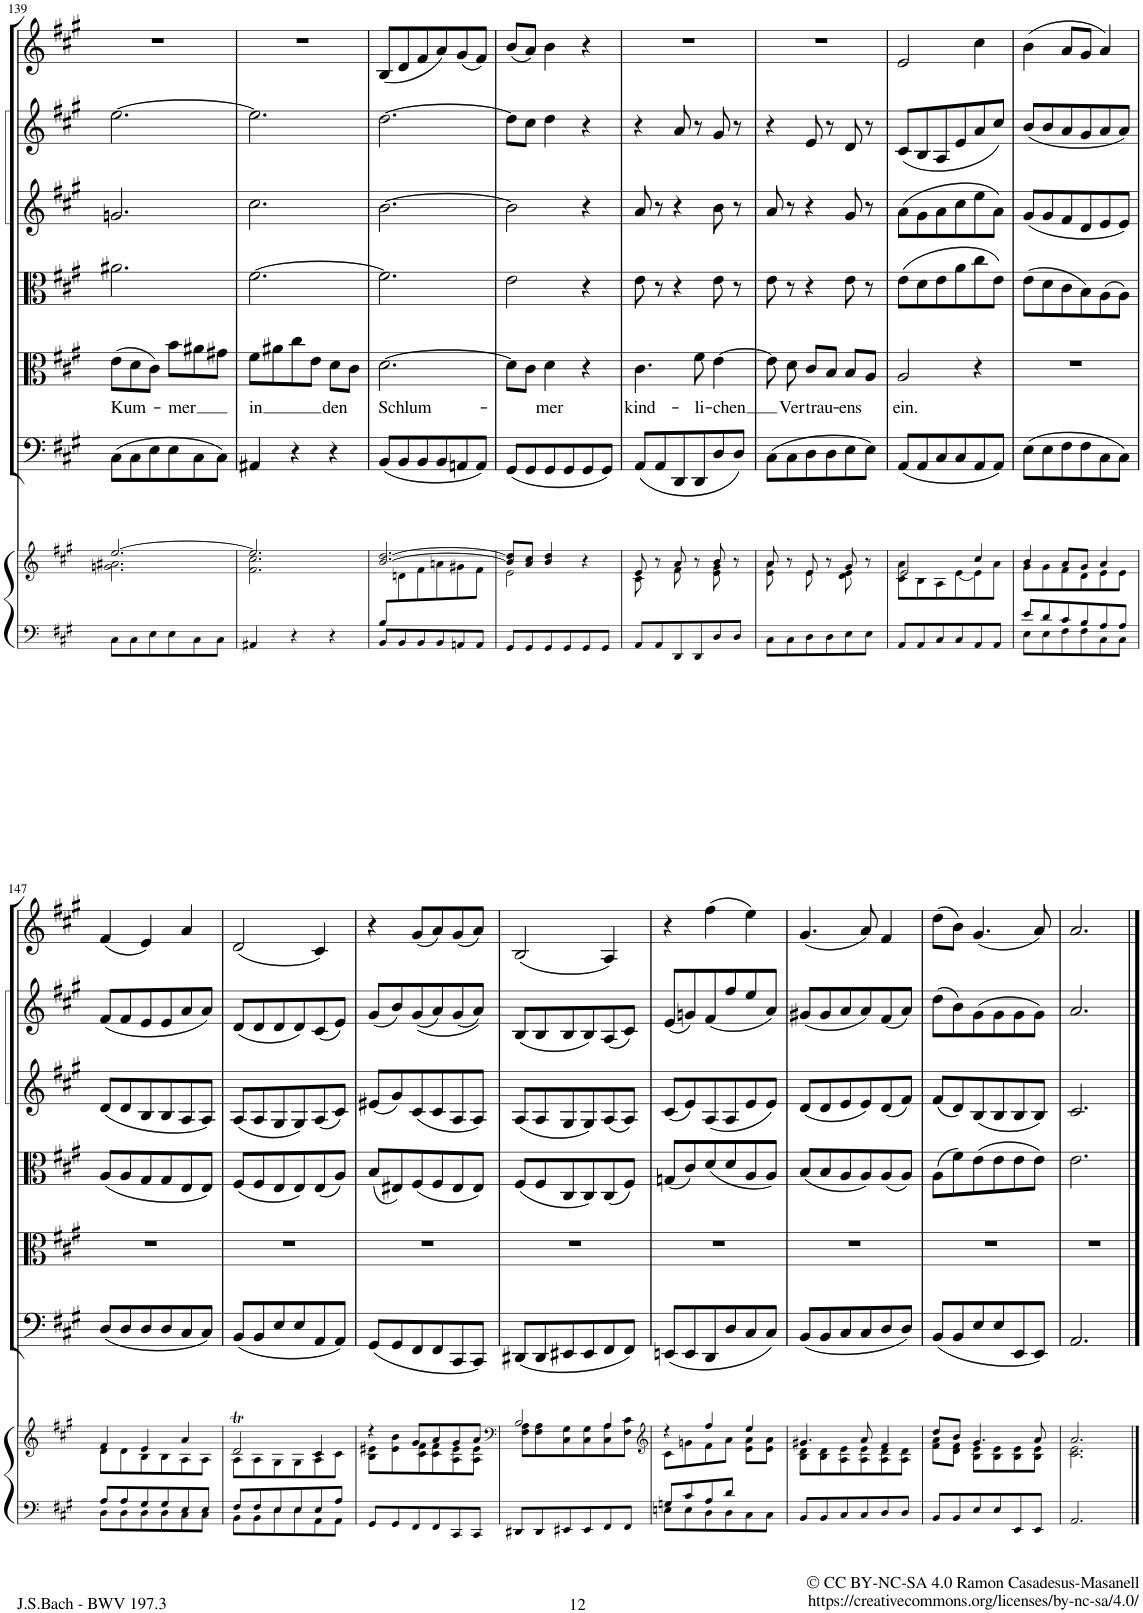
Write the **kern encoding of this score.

**kern	**kern	**kern	**kern	**text	**kern	**kern	**kern	**kern
*part7	*part7	*part6	*part5	*part5	*part4	*part3	*part2	*part1
*staff8	*staff7	*staff6	*staff5	*staff5	*staff4	*staff3	*staff2	*staff1
*I"Piano reduction	*	*I"Continuo	*I"Alto	*	*I"Viola	*I"Violino II	*I"Violino I	*I"Oboe d'amore
*I'Pno	*	*	*	*	*I'Vla	*I'Vln	*I'Vln	*I'Ob
!!LO:PB:g=z
*clefF4	*clefG2	*clefF4	*clefC3	*	*clefC3	*clefG2	*clefG2	*clefG2
*k[f#c#g#]	*k[f#c#g#]	*k[f#c#g#]	*k[f#c#g#]	*	*k[f#c#g#]	*k[f#c#g#]	*k[f#c#g#]	*k[f#c#g#]
*M3/4	*M3/4	*M3/4	*M3/4	*	*M3/4	*M3/4	*M3/4	*M3/4
=139	=139	=139	=139	=139	=139	=139	=139	=139
*	*^	*	*	*	*	*	*	*
!	!	!	!	!	!LO:LY:b	!	!	!	!
8C#\L	[2.ee/	2.gn\ 2.a#X\	(8C#\L	(8e\L	Kum-	2.a#X\	2.gn/	[2.ee\	2.r
8C#\	.	.	8C#\	8d\	.	.	.	.	.
8E\	.	.	8E\	8c#\J)	.	.	.	.	.
!	!	!	!	!	!LO:LY:b	!	!	!	!
8E\	.	.	8E\	8b\L	-mer	.	.	.	.
8C#\	.	.	8C#\	8a#X\	.	.	.	.	.
8C#\J	.	.	8C#\J)	8g#X\J	.	.	.	.	.
=140	=140	=140	=140	=140	=140	=140	=140	=140	=140
!	!	!	!	!	!LO:LY:b	!	!	!	!
4AA#X/	2.ee/]	2.f#\ 2.cc#\	4AA#X/	8f#\L	in	[2.f#\	2.cc#\	2.ee\]	2.r
.	.	.	.	8a#X\	.	.	.	.	.
4r	.	.	4r	8cc#\	.	.	.	.	.
.	.	.	.	8e\J	.	.	.	.	.
!	!	!	!	!	!LO:LY:b	!	!	!	!
4r	.	.	4r	8d\L	den	.	.	.	.
.	.	.	.	8c#\J	.	.	.	.	.
=141	=141	=141	=141	=141	=141	=141	=141	=141	=141
*^	*	*	*	*	*	*	*	*	*
!	!	!	!	!	!	!LO:LY:b	!	!	!	!
8B/L	8BB/L	[2.b/ [2.dd/	8ryy	(8BB/L	[2.d\	Schlum-	2.f#\]	[2.b\	[2.dd\	(8B/L
2ryy	8BB/	.	8dn\	8BB/	.	.	.	.	.	8d/
.	8BB/	.	8f#\	8BB/	.	.	.	.	.	8f#/
.	8BB/	.	8an\	8BB/	.	.	.	.	.	8a/)
.	8AAn/	.	8g#X\	8AAn/	.	.	.	.	.	(8g#/
8ryy	8AA/J	.	8f#\J	8AA/J)	.	.	.	.	.	8f#/J)
*v	*v	*	*	*	*	*	*	*	*	*
=142	=142	=142	=142	=142	=142	=142	=142	=142	=142
8GG#/L	8b/] 8dd/]L	2e\	(8GG#/L	8d\L]	.	2e\	2b\]	8dd\L]	(8b/L
8GG#/	8a/ 8cc#/J	.	8GG#/	8c#\J	.	.	.	8cc#\J	8a/J)
!	!	!	!	!	!LO:LY:b	!	!	!	!
8GG#/	4b/ 4dd/	.	8GG#/	4d\	-mer	.	.	4dd\	4b\
8GG#/	.	.	8GG#/	.	.	.	.	.	.
8GG#/	4r	4ryy	8GG#/	4r	.	4r	4r	4r	4r
8GG#/J	.	.	8GG#/J)	.	.	.	.	.	.
=143	=143	=143	=143	=143	=143	=143	=143	=143	=143
!	!	!	!	!	!LO:LY:b	!	!	!	!
8AA/L	8e/	8c#\	(8AA/L	4.c#\	kind-	8e\	8a/	4r	2.r
8AA/	8r	8ryy	8AA/	.	.	8r	8r	.	.
8DD/	8a/	8f#\	8DD/	.	.	4r	4r	8a/	.
!	!	!	!	!	!LO:LY:b	!	!	!	!
8DD/	8r	8ryy	8DD/	8f#\	-li-	.	.	8r	.
!	!	!	!	!	!LO:LY:b	!	!	!	!
8D/	8b/	8e\ 8g#\	8D/	[4e\	-chen	8e\	8b\	8g#/	.
8D/J	8r	8ryy	8D/J)	.	.	8r	8r	8r	.
=144	=144	=144	=144	=144	=144	=144	=144	=144	=144
8C#\L	8a/	8e\ 8a\	(8C#\L	8e\]	.	8e\	8a/	4r	2.r
!	!	!	!	!	!LO:LY:b	!	!	!	!
8C#\	8r	8ryy	8C#\	8d\	Ver-	8r	8r	.	.
!	!	!	!	!	!LO:LY:b	!	!	!	!
8D\	8e/	8e\	8D\	8c#/L	-trau-	4r	4r	8e/	.
8D\	8r	8ryy	8D\	8B/J	.	.	.	8r	.
!	!	!	!	!	!LO:LY:b	!	!	!	!
8E\	8g#/	8d\ 8e\	8E\	8B/L	-ens	8e\	8g#/	8d/	.
8E\J	8r	8ryy	8E\J)	8A/J	.	8r	8r	8r	.
=145	=145	=145	=145	=145	=145	=145	=145	=145	=145
!	!	!	!	!	!LO:LY:b	!	!	!	!
8AA/L	2e/	8c#\ 8a\L	(8AA/L	2A/	ein.	(8e\L	(8a\L	(8c#/L	2e/
8AA/	.	8B\	8AA/	.	.	8d\	8g#\	8B/	.
8C#/	.	8A\	8C#/	.	.	8e\	8a\	8A/	.
8C#/	.	[8e\	8C#/	.	.	8a\	8cc#\	8e/	.
8AA/	4cc#/	8e\]	8AA/	4r	.	8cc#\	8ee\	8a/	4cc#\
8AA/J	.	8a\J	8AA/J)	.	.	8e\J)	8a\J)	8cc#/J)	.
=146	=146	=146	=146	=146	=146	=146	=146	=146	=146
*^	*	*	*	*	*	*	*	*	*
8e/L	8E\L	4b/	8g#\L	(8E\L	2.r	.	(8e\L	(8g#/L	(8b/L	(4b\
8d/	8E\	.	8g#\	8E\	.	.	8d\	8g#/	8b/	.
8c#/	8F#\	8a/L	8f#\	8F#\	.	.	8c#\	8f#/	8a/	8a/L
8B/	8F#\	8g#/J	8d\	8F#\	.	.	8B\)	8d/	8g#/	8g#/J
8A/	8C#\	4a/	8e\	8C#\	.	.	(8A\	8e/	8a/	4a/)
8A/J	8C#\J	.	8e\J	8C#\J)	.	.	8A\J)	8e/J)	8a/J)	.
!!LO:LB:g=z
=147	=147	=147	=147	=147	=147	=147	=147	=147	=147	=147
8A/L	8D\L	4f#/	8d\L	(8D/L	2.r	.	(8A/L	(8d/L	(8f#/L	(4f#/
8A/	8D\	.	8d\	8D/	.	.	8A/	8d/	8f#/	.
8G#/	8D\	4e/	8B\	8D/	.	.	8G#/	8B/	8e/	4e/)
8G#/	8D\	.	8B\	8D/	.	.	8G#/	8B/	8e/	.
8E/	8C#\	4a/	8A\	8C#/	.	.	8E/	8A/	8a/	4a/
8E/J	8C#\J	.	8A\J	8C#/J)	.	.	8E/J)	8A/J)	8a/J)	.
=148	=148	=148	=148	=148	=148	=148	=148	=148	=148	=148
8F#/L	8BB\L	2dT/	8A\L	(8BB/L	2.r	.	(8F#/L	(8A/L	(8d/L	(2d/
8F#/	8BB\	.	8A\	8BB/	.	.	8F#/	8A/	8d/	.
8E/	8E\	.	8G#\	8E/	.	.	8E/	8G#/	8d/	.
8E/	8E\	.	8G#\	8E/	.	.	8E/)	8G#/)	8d/)	.
8E/	8AA\	4c#/	8A\	8AA/	.	.	(8E/	(8A/	(8c#/	4c#/)
8A/J	8AA\J	.	8c#\J	8AA/J)	.	.	8A/J)	8c#/J)	8e/J)	.
*v	*v	*	*	*	*	*	*	*	*	*
=149	=149	=149	=149	=149	=149	=149	=149	=149	=149
8GG#/L	4r	8B\ 8e#X\L	(8GG#/L	2.r	.	(8B/L	(8e#X/L	(8g#/L	4r
8GG#/	.	8e#\ 8b\	8GG#/	.	.	8E#X/)	8g#/)	8b/)	.
8FF#/	8g#/L	8c#\ 8f#\	8FF#/	.	.	(8F#/	(8c#/	((8g#/	(8g#/L
8FF#/	8a/	8c#\ 8f#\	8FF#/	.	.	8F#/	8c#/	8a/)	8a/)
8CC#/	8g#/	8A\ 8e#\	8CC#/	.	.	8E#/	8A/	(8g#/	(8g#/
8CC#/J	8a/J	8A\ 8e#\J	8CC#/J)	.	.	8E#/J)	8A/J)	8a/J))	8a/J)
=150	=150	=150	=150	=150	=150	=150	=150	=150	=150
*	*clefF4	*	*	*	*	*	*	*	*
8DD#X/L	2B/	8F#\ 8A\L	(8DD#X/L	2.r	.	(8F#/L	(8A/L	(8B/L	(2B/
8DD#/	.	8F#\ 8A\	8DD#/	.	.	8F#/	8A/	8B/	.
8EE#X/	.	8C#\ 8G#\	8EE#X/	.	.	8C#/	8G#/	8B/	.
8EE#/	.	8C#\ 8G#\	8EE#/	.	.	8C#/)	8G#/)	8B/)	.
8FF#/	4A/	8C#\ 8A\	8FF#/	.	.	(8C#/	(8A/	(8A/	4A/)
8FF#/J	.	8F#\ 8c#\J	8FF#/J)	.	.	8F#/J)	8A/J)	8c#/J)	.
=151	=151	=151	=151	=151	=151	=151	=151	=151	=151
*	*clefG2	*	*	*	*	*	*	*	*
*^	*	*	*	*	*	*	*	*	*
8Gn/L	8En\L	4r	8c#\L	(8EEn/L	2.r	.	(8Gn/L	(8c#/L	(8e/L	4r
8c#/	8E\	.	8gn\	8EE/	.	.	8c#/)	8e/)	8gn/)	.
8A/	8D\	4ff#/	8f#\	8DD/	.	.	(8d/	(8A/	(8f#/	(4ff#\
8d/J	8D\	.	8a\J	8D/	.	.	8d/	8A/	8ff#/	.
4ryy	8C#\	4ee/	8e\ 8a\L	8C#/	.	.	8A/	8e/	8ee/	4ee\)
.	8C#\J	.	8e\ 8a\J	8C#/J)	.	.	8A/J)	8e/J)	8a/J)	.
*v	*v	*	*	*	*	*	*	*	*	*
=152	=152	=152	=152	=152	=152	=152	=152	=152	=152
8BB/L	4.g#X/	8B\ 8d\L	(8BB/L	2.r	.	(8B/L	(8d/L	(8g#X/L	(4.g#/
8BB/	.	8B\ 8d\	8BB/	.	.	8B/	8d/	8g#/	.
8C#/	.	8A\ 8e\	8C#/	.	.	8A/	8e/	8a/	.
8C#/	8a/	8A\ 8e\	8C#/	.	.	8A/)	8e/)	8a/)	8a/)
8D/	4f#/	8A\ 8d\	8D/	.	.	(8A/	(8d/	(8f#/	4f#/
8D/J	.	8A\ 8d\J	8D/J)	.	.	8A/J)	8f#/J)	8a/J)	.
=153	=153	=153	=153	=153	=153	=153	=153	=153	=153
8BB/L	8dd/L	8f#\ 8a\L	(8BB/L	2.r	.	(8A\L	(8f#/L	(8dd\L	(8dd\L
8BB/	8b/J	8d\ 8f#\J	8BB/	.	.	8f#\)	8d/)	8b\)	8b\J)
8E/	4.g#/	8B\ 8e\L	8E/	.	.	(8e\	(8B/	(8g#\	(4.g#/
8E/	.	8B\ 8e\	8E/	.	.	8e\	8B/	8g#\	.
8EE/	.	8B\ 8e\	8EE/	.	.	8e\	8B/	8g#\	.
8EE/J	8a/	8B\ 8e\J	8EE/J)	.	.	8e\J)	8B/J)	8g#\J)	8a/)
=154	=154	=154	=154	=154	=154	=154	=154	=154	=154
2.AA/	2.a/	2.c#\ 2.e\	2.AA/	2.r	.	2.e\	2.c#/	2.a/	2.a/
*	*v	*v	*	*	*	*	*	*	*
==	==	==	==	==	==	==	==	==
*-	*-	*-	*-	*-	*-	*-	*-	*-
